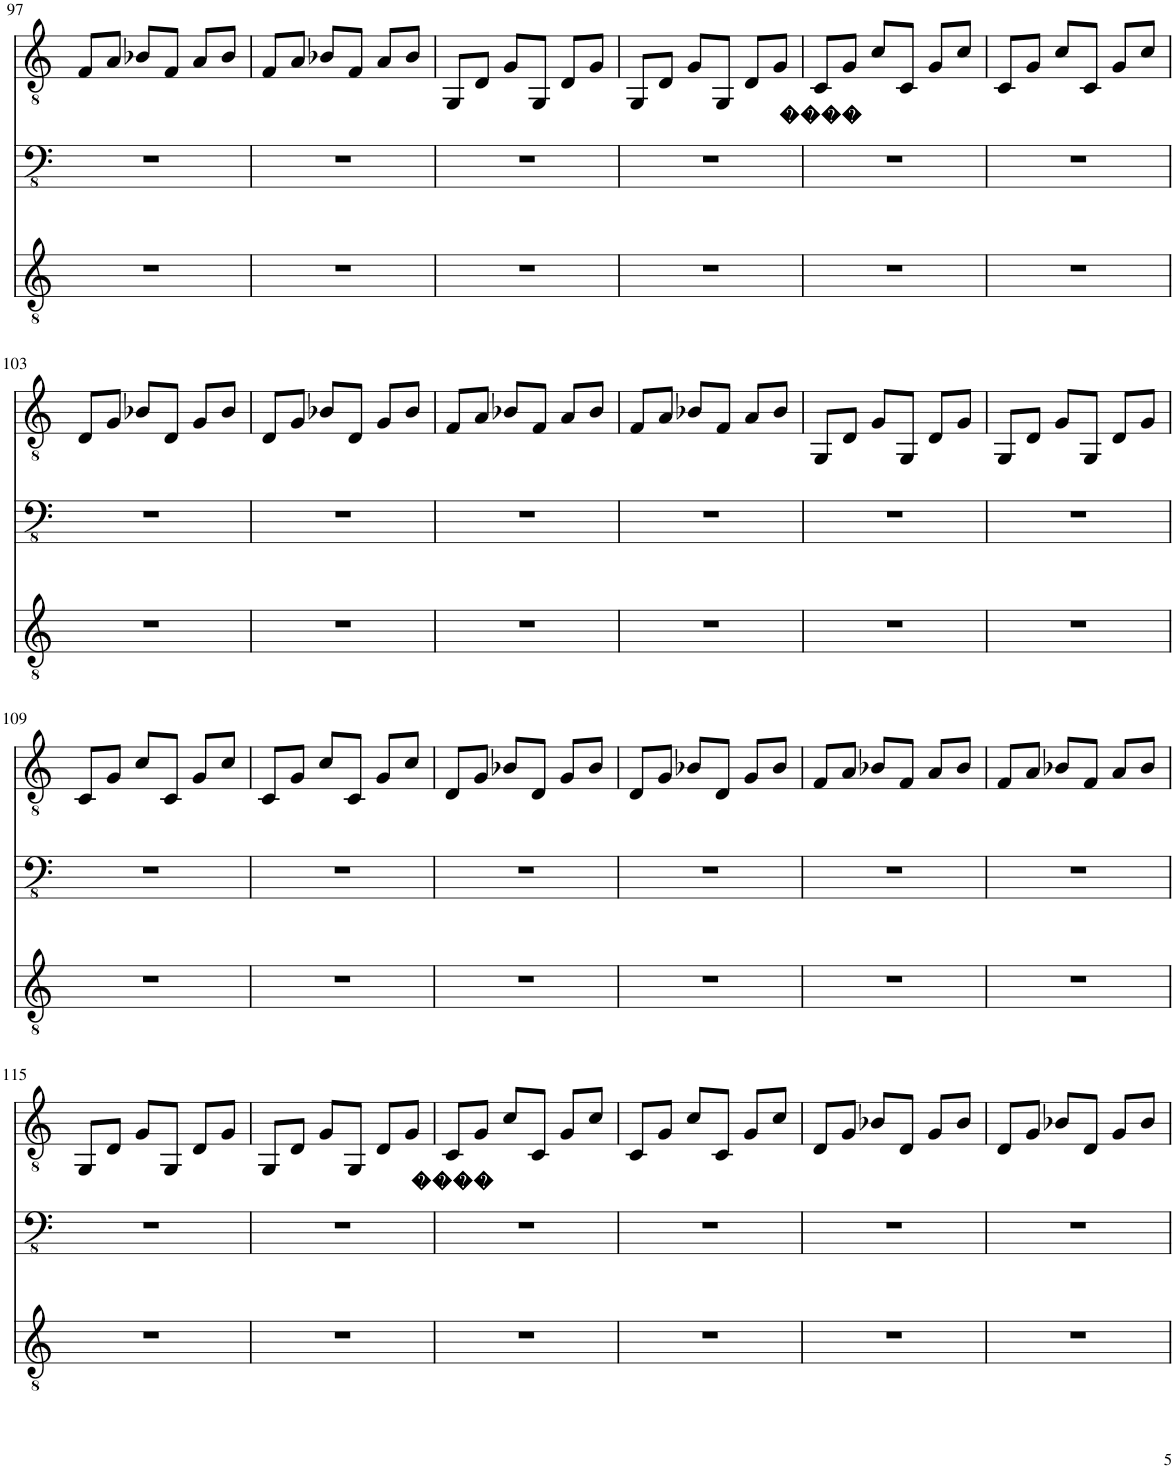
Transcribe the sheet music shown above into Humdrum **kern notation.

**kern	**kern	**kern	**text
*part3	*part2	*part1	*part1
*staff3	*staff2	*staff1	*staff1
*I"���� 3	*I"���� 2	*I"���� 2	*
!!LO:PB:g=z
*clefGv2	*clefFv4	*clefGv2	*
*k[]	*k[]	*k[]	*
*M3/4	*M3/4	*M3/4	*
=97	=97	=97	=97
2.r	2.r	8F/L	.
.	.	8A/J	.
.	.	8B-X/L	.
.	.	8F/J	.
.	.	8A/L	.
.	.	8B-/J	.
=98	=98	=98	=98
2.r	2.r	8F/L	.
.	.	8A/J	.
.	.	8B-X/L	.
.	.	8F/J	.
.	.	8A/L	.
.	.	8B-/J	.
=99	=99	=99	=99
2.r	2.r	8GG/L	.
.	.	8D/J	.
.	.	8G/L	.
.	.	8GG/J	.
.	.	8D/L	.
.	.	8G/J	.
=100	=100	=100	=100
2.r	2.r	8GG/L	.
.	.	8D/J	.
.	.	8G/L	.
.	.	8GG/J	.
.	.	8D/L	.
.	.	8G/J	.
=101	=101	=101	=101
!	!	!	!LO:LY:b
2.r	2.r	8C/L	����
.	.	8G/J	.
.	.	8c/L	.
.	.	8C/J	.
.	.	8G/L	.
.	.	8c/J	.
=102	=102	=102	=102
2.r	2.r	8C/L	.
.	.	8G/J	.
.	.	8c/L	.
.	.	8C/J	.
.	.	8G/L	.
.	.	8c/J	.
!!LO:LB:g=z
=103	=103	=103	=103
2.r	2.r	8D/L	.
.	.	8G/J	.
.	.	8B-X/L	.
.	.	8D/J	.
.	.	8G/L	.
.	.	8B-/J	.
=104	=104	=104	=104
2.r	2.r	8D/L	.
.	.	8G/J	.
.	.	8B-X/L	.
.	.	8D/J	.
.	.	8G/L	.
.	.	8B-/J	.
=105	=105	=105	=105
2.r	2.r	8F/L	.
.	.	8A/J	.
.	.	8B-X/L	.
.	.	8F/J	.
.	.	8A/L	.
.	.	8B-/J	.
=106	=106	=106	=106
2.r	2.r	8F/L	.
.	.	8A/J	.
.	.	8B-X/L	.
.	.	8F/J	.
.	.	8A/L	.
.	.	8B-/J	.
=107	=107	=107	=107
2.r	2.r	8GG/L	.
.	.	8D/J	.
.	.	8G/L	.
.	.	8GG/J	.
.	.	8D/L	.
.	.	8G/J	.
=108	=108	=108	=108
2.r	2.r	8GG/L	.
.	.	8D/J	.
.	.	8G/L	.
.	.	8GG/J	.
.	.	8D/L	.
.	.	8G/J	.
!!LO:LB:g=z
=109	=109	=109	=109
2.r	2.r	8C/L	.
.	.	8G/J	.
.	.	8c/L	.
.	.	8C/J	.
.	.	8G/L	.
.	.	8c/J	.
=110	=110	=110	=110
2.r	2.r	8C/L	.
.	.	8G/J	.
.	.	8c/L	.
.	.	8C/J	.
.	.	8G/L	.
.	.	8c/J	.
=111	=111	=111	=111
2.r	2.r	8D/L	.
.	.	8G/J	.
.	.	8B-X/L	.
.	.	8D/J	.
.	.	8G/L	.
.	.	8B-/J	.
=112	=112	=112	=112
2.r	2.r	8D/L	.
.	.	8G/J	.
.	.	8B-X/L	.
.	.	8D/J	.
.	.	8G/L	.
.	.	8B-/J	.
=113	=113	=113	=113
2.r	2.r	8F/L	.
.	.	8A/J	.
.	.	8B-X/L	.
.	.	8F/J	.
.	.	8A/L	.
.	.	8B-/J	.
=114	=114	=114	=114
2.r	2.r	8F/L	.
.	.	8A/J	.
.	.	8B-X/L	.
.	.	8F/J	.
.	.	8A/L	.
.	.	8B-/J	.
!!LO:LB:g=z
=115	=115	=115	=115
2.r	2.r	8GG/L	.
.	.	8D/J	.
.	.	8G/L	.
.	.	8GG/J	.
.	.	8D/L	.
.	.	8G/J	.
=116	=116	=116	=116
2.r	2.r	8GG/L	.
.	.	8D/J	.
.	.	8G/L	.
.	.	8GG/J	.
.	.	8D/L	.
.	.	8G/J	.
=117	=117	=117	=117
!	!	!	!LO:LY:b
2.r	2.r	8C/L	����
.	.	8G/J	.
.	.	8c/L	.
.	.	8C/J	.
.	.	8G/L	.
.	.	8c/J	.
=118	=118	=118	=118
2.r	2.r	8C/L	.
.	.	8G/J	.
.	.	8c/L	.
.	.	8C/J	.
.	.	8G/L	.
.	.	8c/J	.
=119	=119	=119	=119
2.r	2.r	8D/L	.
.	.	8G/J	.
.	.	8B-X/L	.
.	.	8D/J	.
.	.	8G/L	.
.	.	8B-/J	.
=120	=120	=120	=120
2.r	2.r	8D/L	.
.	.	8G/J	.
.	.	8B-X/L	.
.	.	8D/J	.
.	.	8G/L	.
.	.	8B-/J	.
=	=	=	=
*-	*-	*-	*-
